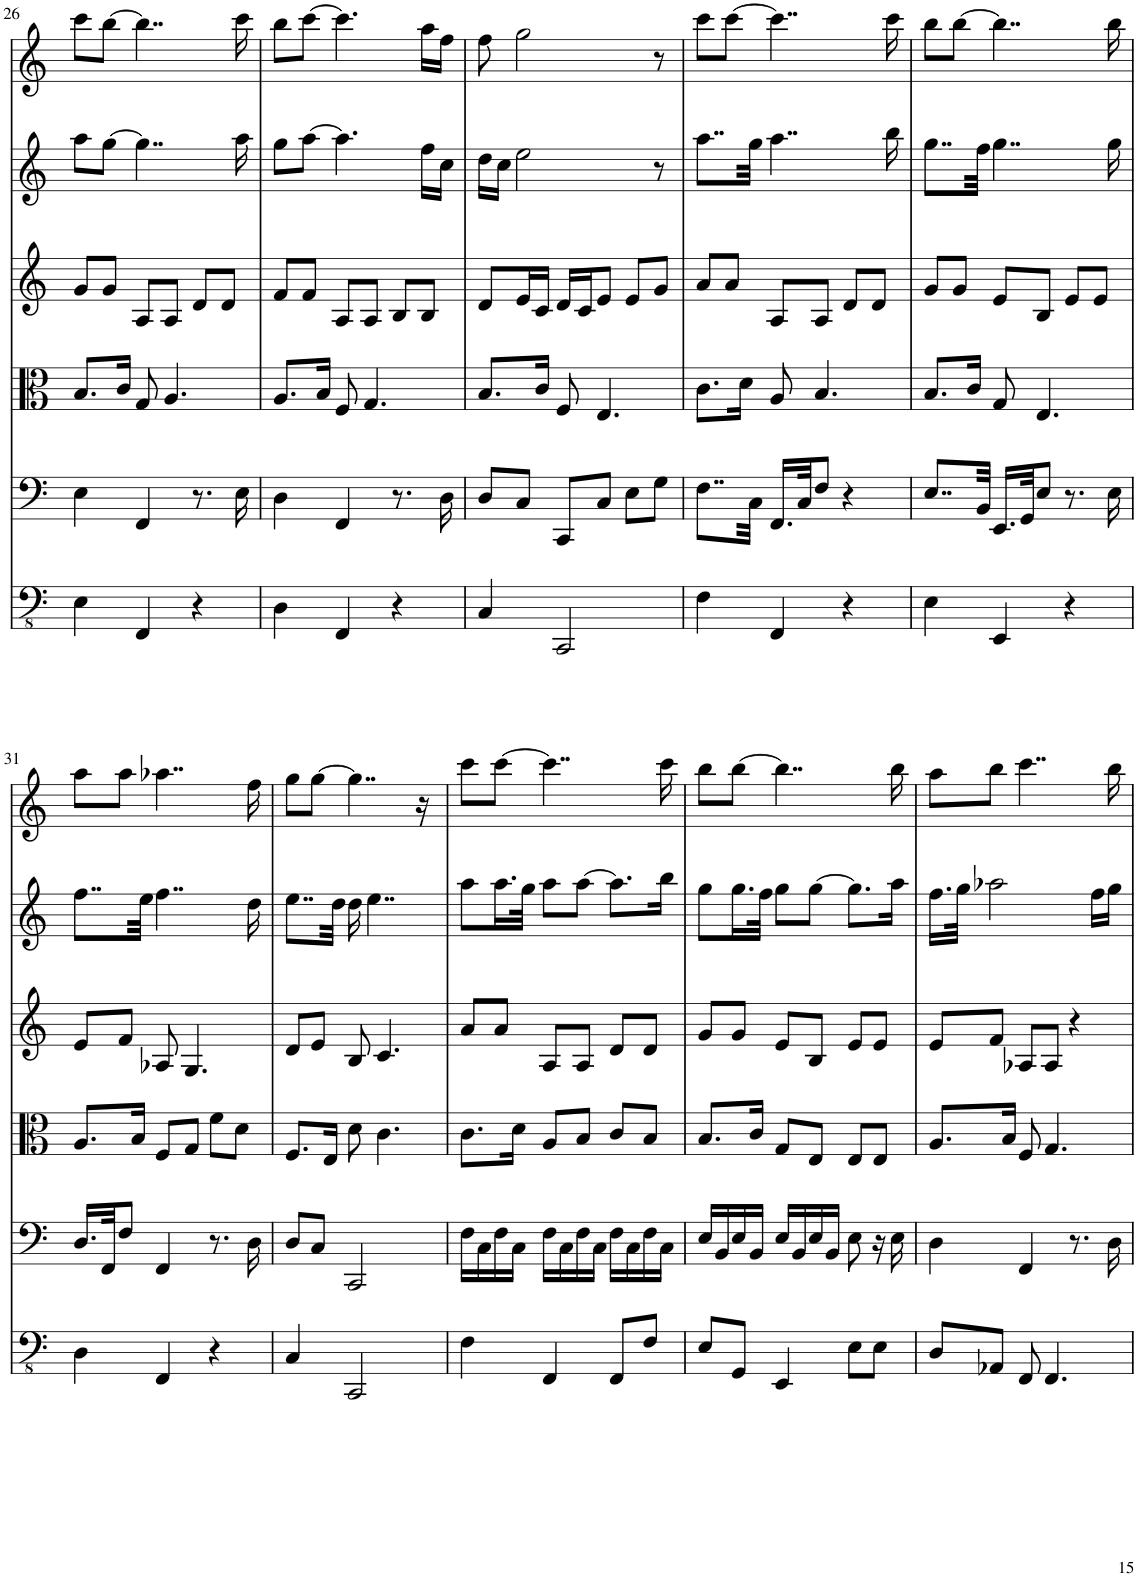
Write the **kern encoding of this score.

**kern	**kern	**kern	**kern	**kern	**kern	**kern
*part7	*part6	*part5	*part4	*part3	*part2	*part1
*staff7	*staff6	*staff5	*staff4	*staff3	*staff2	*staff1
*I"Piano	*I"Piano	*I"Piano	*I"Piano	*I"Piano	*I"Piano	*I"Piano
*	*I'Pno	*	*	*	*	*I'Pno
!!LO:PB:g=z
*clefFv4	*clefF4	*clefC3	*clefG2	*clefG2	*clefG2	*clefG2
*k[]	*k[]	*k[]	*k[]	*k[]	*k[]	*k[]
*M3/4	*M3/4	*M3/4	*M3/4	*M3/4	*M3/4	*M3/4
=26	=26	=26	=26	=26	=26	=26
4EE\	4E\	8.B/L	8g/L	8aa\L	8ccc\L	8aa\L
.	.	.	8g/J	[8gg\J	[8bb\J	[8gg\J
.	.	16c/Jk	.	.	.	.
4FFF/	4FF/	8G/	8A/L	4..gg\]	4..bb\]	4..gg]
.	.	4.A/	8A/J	.	.	.
4r	8.r	.	8d/L	.	.	.
.	.	.	8d/J	.	.	.
.	16E\	.	.	16aa\	16ccc\	16aa
=27	=27	=27	=27	=27	=27	=27
4DD\	4D\	8.A/L	8f/L	8gg\L	8bb\L	8gg\L
.	.	.	8f/J	[8aa\J	[8ccc\J	[8aa\J
.	.	16B/Jk	.	.	.	.
4FFF/	4FF/	8F/	8A/L	4.aa\]	4.ccc\]	4.aa]
.	.	4.G/	8A/J	.	.	.
4r	8.r	.	8B/L	.	.	.
.	.	.	8B/J	16ff\LL	16aa\LL	16ff\LL
.	16D\	.	.	16cc\JJ	16ff\JJ	16cc\JJ
=28	=28	=28	=28	=28	=28	=28
4CC/	8D/L	8.B/L	8d/L	16dd\LL	8ff\	16dd\LL
.	.	.	.	16cc\JJ	.	16cc\JJ
.	8C/J	.	16e/L	2ee\	2gg\	2ee
.	.	16c/Jk	16c/JJ	.	.	.
2CCC/	8CC/L	8F/	16d/LL	.	.	.
.	.	.	16c/J	.	.	.
.	8C/J	4.E/	8e/J	.	.	.
.	8E\L	.	8e/L	.	.	.
.	8G\J	.	8g/J	8r	8r	8r
=29	=29	=29	=29	=29	=29	=29
4FF\	8..F\L	8.c\L	8a/L	8..aa\L	8ccc\L	8..aa\L
.	.	.	8a/J	.	[8ccc\J	.
.	.	16d\Jk	.	.	.	.
.	32C\Jkk	.	.	32gg\Jkk	.	32gg\Jkk
4FFF/	16.FF/LL	8A/	8A/L	4..aa\	4..ccc\]	4..aa
.	32C/JK	.	.	.	.	.
.	8F/J	4.B/	8A/J	.	.	.
4r	4r	.	8d/L	.	.	.
.	.	.	8d/J	.	.	.
.	.	.	.	16bb\	16ccc\	16bb
=30	=30	=30	=30	=30	=30	=30
4EE\	8..E/L	8.B/L	8g/L	8..gg\L	8bb\L	8..gg\L
.	.	.	8g/J	.	[8bb\J	.
.	.	16c/Jk	.	.	.	.
.	32BB/Jkk	.	.	32ff\Jkk	.	32ff\Jkk
4EEE/	16.EE/LL	8G/	8e/L	4..gg\	4..bb\]	4..gg
.	32GG/JK	.	.	.	.	.
.	8E/J	4.E/	8B/J	.	.	.
4r	8.r	.	8e/L	.	.	.
.	.	.	8e/J	.	.	.
.	16E\	.	.	16gg\	16bb\	16gg
!!LO:LB:g=z
=31	=31	=31	=31	=31	=31	=31
4DD\	16.D/LL	8.A/L	8e/L	8..ff\L	8aa\L	8..ff\L
.	32FF/JK	.	.	.	.	.
.	8F/J	.	8f/J	.	8aa\J	.
.	.	16B/Jk	.	.	.	.
.	.	.	.	32ee\Jkk	.	32ee\Jkk
4FFF/	4FF/	8F/L	8A-X/	4..ff\	4..aa-X\	4..ff
.	.	8G/J	4.G/	.	.	.
4r	8.r	8f\L	.	.	.	.
.	.	8d\J	.	.	.	.
.	16D\	.	.	16dd\	16ff\	16dd
=32	=32	=32	=32	=32	=32	=32
4CC/	8D/L	8.F/L	8d/L	8..ee\L	8gg\L	8..ee\L
.	8C/J	.	8e/J	.	[8gg\J	.
.	.	16E/Jk	.	.	.	.
.	.	.	.	32dd\Jkk	.	32dd\Jkk
2CCC/	2CC/	8d\	8B/	16dd\	4..gg\]	16dd
.	.	.	.	4..ee\	.	4..ee
.	.	4.c\	4.c/	.	.	.
.	.	.	.	.	16r	.
=33	=33	=33	=33	=33	=33	=33
4FF\	16F\LL	8.c\L	8a/L	8aa\L	8ccc\L	8aa\L
.	16C\	.	.	.	.	.
.	16F\	.	8a/J	16.aa\L	[8ccc\J	16.aa\L
.	16C\JJ	16d\Jk	.	.	.	.
.	.	.	.	32gg\JJk	.	32gg\JJk
4FFF/	16F\LL	8A/L	8A/L	8aa\L	4..ccc\]	8aa\L
.	16C\	.	.	.	.	.
.	16F\	8B/J	8A/J	[8aa\J	.	[8aa\J
.	16C\JJ	.	.	.	.	.
8FFF/L	16F\LL	8c/L	8d/L	8.aa\L]	.	8.aa\L]
.	16C\	.	.	.	.	.
8FF/J	16F\	8B/J	8d/J	.	.	.
.	16C\JJ	.	.	16bb\Jk	16ccc\	16bb\Jk
=34	=34	=34	=34	=34	=34	=34
8EE/L	16E/LL	8.B/L	8g/L	8gg\L	8bb\L	8gg\L
.	16BB/	.	.	.	.	.
8GGG/J	16E/	.	8g/J	16.gg\L	[8bb\J	16.gg\L
.	16BB/JJ	16c/Jk	.	.	.	.
.	.	.	.	32ff\JJk	.	32ff\JJk
4EEE/	16E/LL	8G/L	8e/L	8gg\L	4..bb\]	8gg\L
.	16BB/	.	.	.	.	.
.	16E/	8E/J	8B/J	[8gg\J	.	[8gg\J
.	16BB/JJ	.	.	.	.	.
8EE\L	8E\	8E/L	8e/L	8.gg\L]	.	8.gg\L]
8EE\J	16r	8E/J	8e/J	.	.	.
.	16E\	.	.	16aa\Jk	16bb\	16aa\Jk
=35	=35	=35	=35	=35	=35	=35
8DD/L	4D\	8.A/L	8e/L	16.ff\LL	8aa\L	16.ff\LL
.	.	.	.	32gg\JJk	.	32gg\JJk
8AAA-X/J	.	.	8f/J	2aa-X\	8bb\J	2aa-X
.	.	16B/Jk	.	.	.	.
8FFF/	4FF/	8F/	8A-X/L	.	4..ccc\	.
4.FFF/	.	4.G/	8A-/J	.	.	.
.	8.r	.	4r	.	.	.
.	.	.	.	16ff\LL	.	16ff\LL
.	16D\	.	.	16gg\JJ	16bb\	16gg\JJ
=	=	=	=	=	=	=
*-	*-	*-	*-	*-	*-	*-
